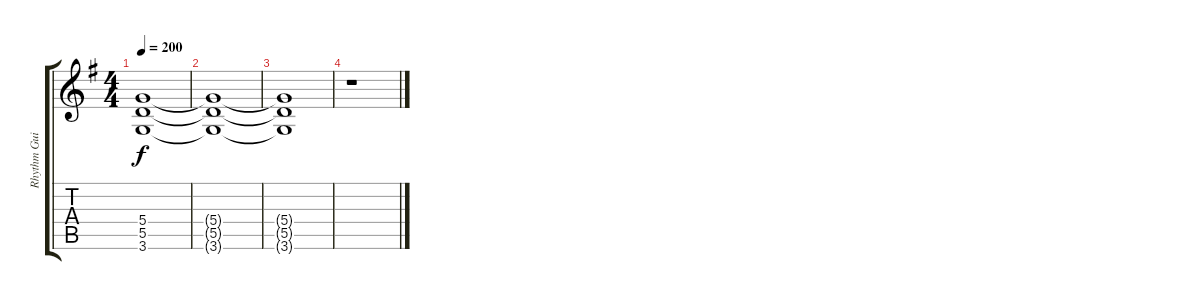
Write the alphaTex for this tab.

\track ("Rhythm Guitar 2" "Rhythm Gui") {instrument distortionguitar}
\staff {score tabs}
\tuning (E4 B3 G3 D3 A2 E2) {hide}
\ts (4 4)
\tempo 200
\clef g2
\ks g
(5.4{t} 5.5{t} 3.6{t}).1{dy f} |
(5.4{t} 5.5{t} 3.6{t}).1{volume 0} |
(5.4{t} 5.5{t} 3.6{t}).1 |
r.1
